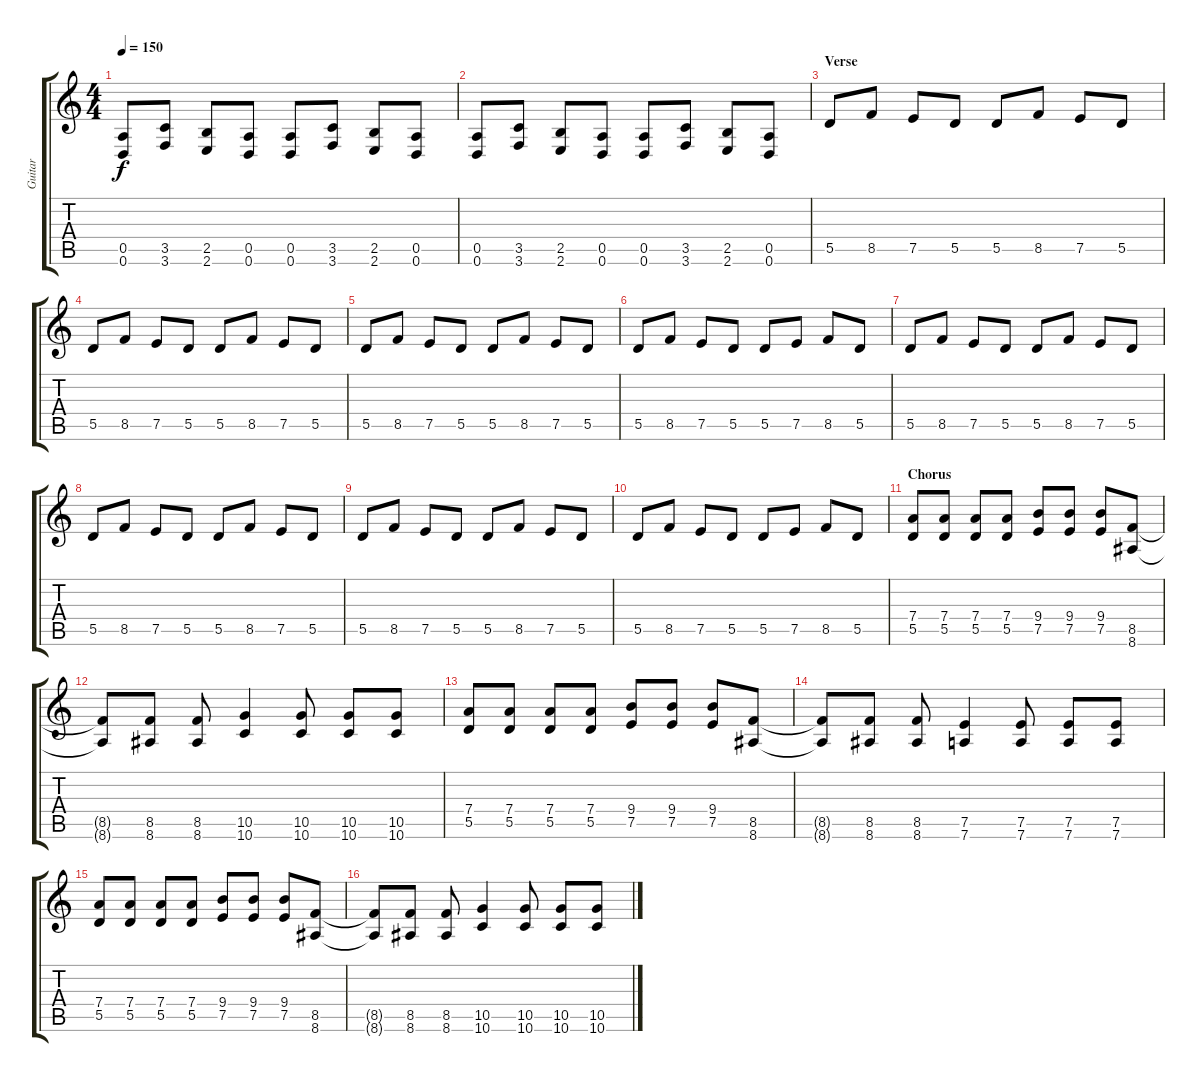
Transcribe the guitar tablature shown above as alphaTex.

\track ("Guitar" "Guitar") {instrument distortionguitar}
\staff {score tabs}
\tuning (E4 B3 G3 D3 A2 D2) {hide}
\ts (4 4)
\tempo 150
\clef g2
\ks c
(0.5 0.6).8{dy f} (3.5 3.6).8 (2.5 2.6).8 (0.5 0.6).8 (0.5 0.6).8 (3.5 3.6).8 (2.5 2.6).8 (0.5 0.6).8 |
(0.5 0.6).8 (3.5 3.6).8 (2.5 2.6).8 (0.5 0.6).8 (0.5 0.6).8 (3.5 3.6).8 (2.5 2.6).8 (0.5 0.6).8 |
\section ("" "Verse")
5.5.8 8.5.8 7.5.8 5.5.8 5.5.8 8.5.8 7.5.8 5.5.8 |
5.5.8 8.5.8 7.5.8 5.5.8 5.5.8 8.5.8 7.5.8 5.5.8 |
5.5.8 8.5.8 7.5.8 5.5.8 5.5.8 8.5.8 7.5.8 5.5.8 |
5.5.8 8.5.8 7.5.8 5.5.8 5.5.8 7.5.8 8.5.8 5.5.8 |
5.5.8 8.5.8 7.5.8 5.5.8 5.5.8 8.5.8 7.5.8 5.5.8 |
5.5.8 8.5.8 7.5.8 5.5.8 5.5.8 8.5.8 7.5.8 5.5.8 |
5.5.8 8.5.8 7.5.8 5.5.8 5.5.8 8.5.8 7.5.8 5.5.8 |
5.5.8 8.5.8 7.5.8 5.5.8 5.5.8 7.5.8 8.5.8 5.5.8 |
\section ("" "Chorus")
(7.4 5.5).8 (7.4 5.5).8 (7.4 5.5).8 (7.4 5.5).8 (9.4 7.5).8 (9.4 7.5).8 (9.4 7.5).8 (8.5 8.6).8 |
(8.5{t} 8.6{t}).8 (8.5 8.6).8 (8.5 8.6).8 (10.5 10.6).4 (10.5 10.6).8 (10.5 10.6).8 (10.5 10.6).8 |
(7.4 5.5).8 (7.4 5.5).8 (7.4 5.5).8 (7.4 5.5).8 (9.4 7.5).8 (9.4 7.5).8 (9.4 7.5).8 (8.5 8.6).8 |
(8.5{t} 8.6{t}).8 (8.5 8.6).8 (8.5 8.6).8 (7.5 7.6).4 (7.5 7.6).8 (7.5 7.6).8 (7.5 7.6).8 |
(7.4 5.5).8 (7.4 5.5).8 (7.4 5.5).8 (7.4 5.5).8 (9.4 7.5).8 (9.4 7.5).8 (9.4 7.5).8 (8.5 8.6).8 |
(8.5{t} 8.6{t}).8 (8.5 8.6).8 (8.5 8.6).8 (10.5 10.6).4 (10.5 10.6).8 (10.5 10.6).8 (10.5 10.6).8
